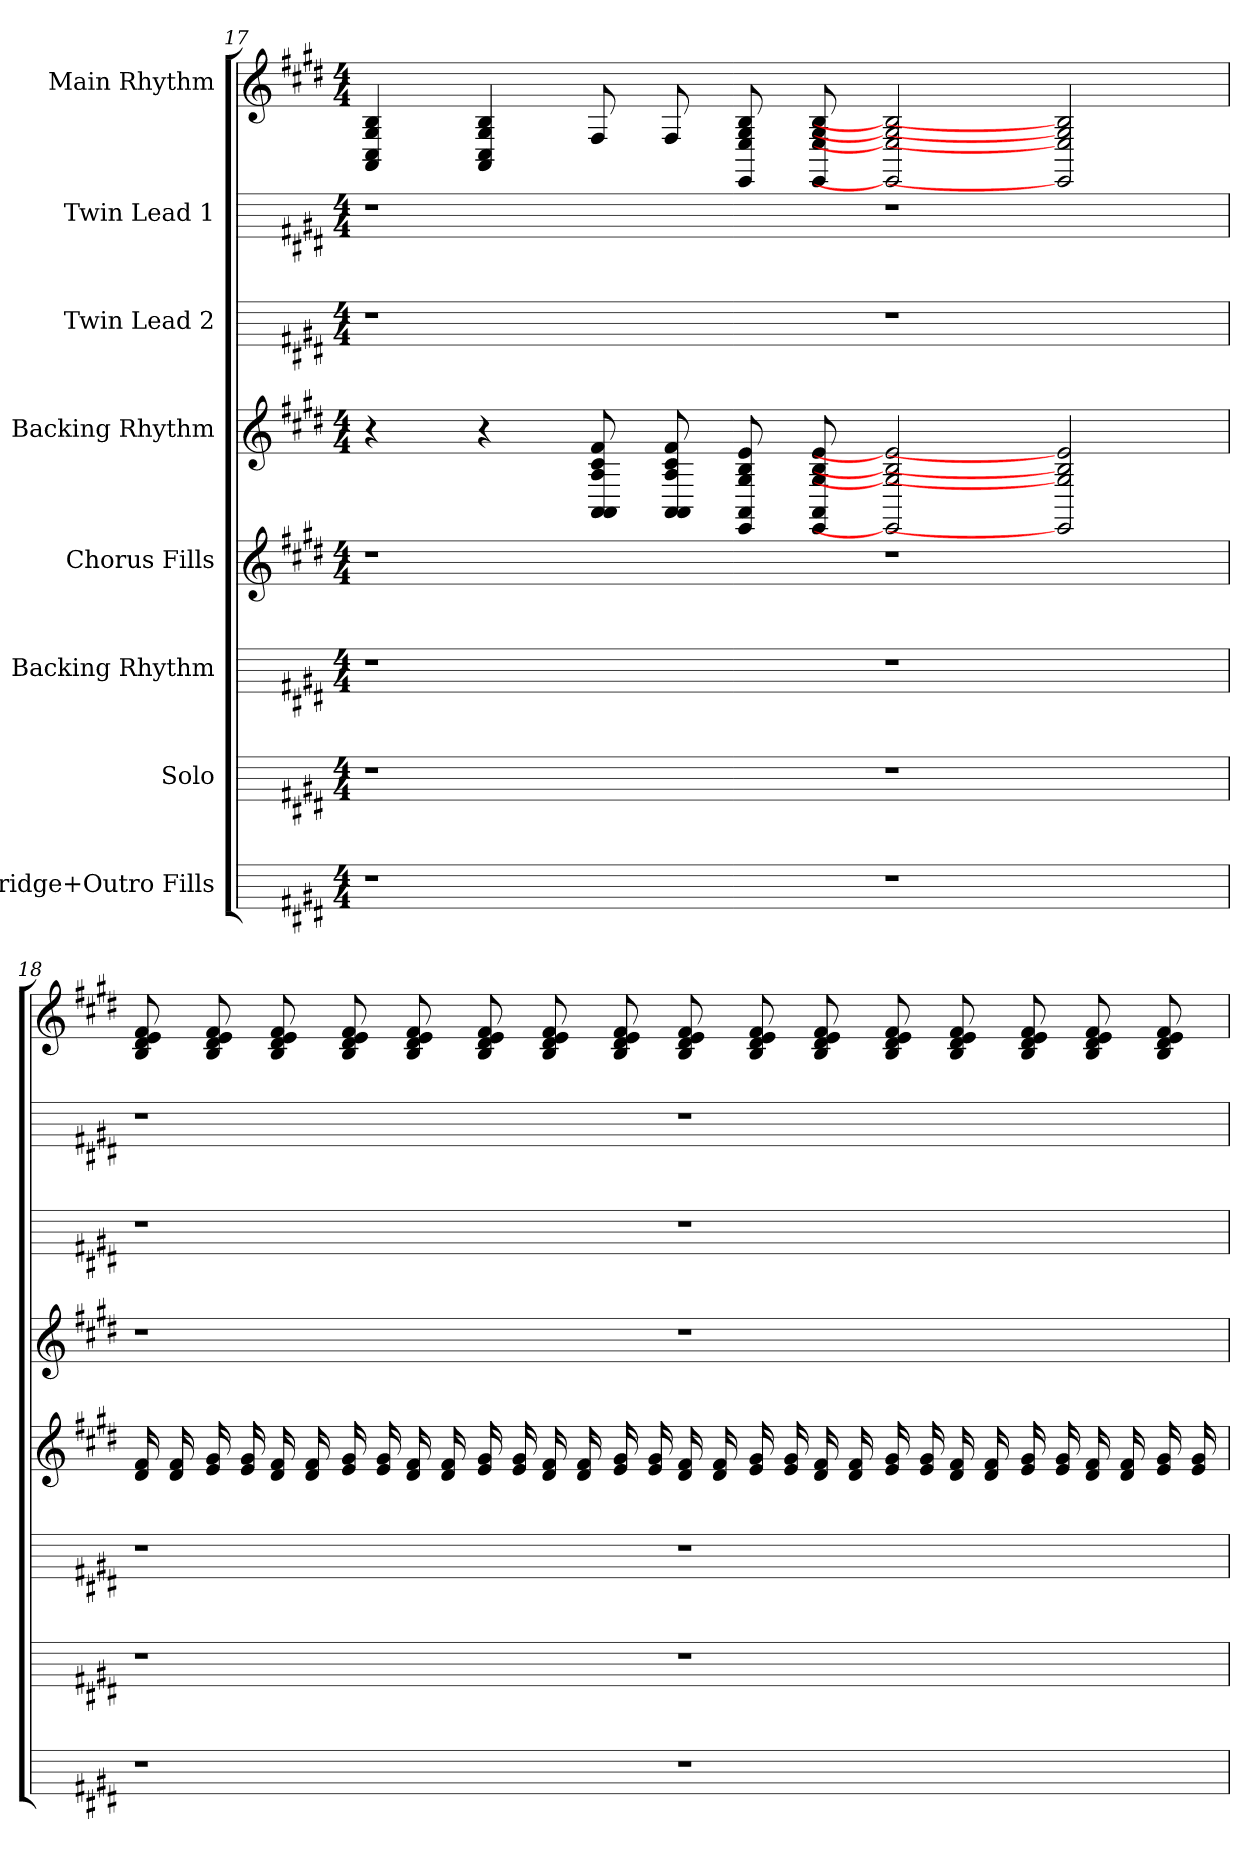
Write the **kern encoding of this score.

**kern	**kern	**kern	**kern	**kern	**kern	**kern	**kern
*part8	*part7	*part6	*part5	*part4	*part3	*part2	*part1
*staff8	*staff7	*staff6	*staff5	*staff4	*staff3	*staff2	*staff1
*I"Bridge+Outro Fills	*I"Solo	*I"Backing Rhythm	*I"Chorus Fills	*I"Backing Rhythm	*I"Twin Lead 2	*I"Twin Lead 1	*I"Main Rhythm
*	*	*	*	*	*	*	*
*k[f#c#g#d#]	*k[f#c#g#d#]	*k[f#c#g#d#]	*k[f#c#g#d#]	*k[f#c#g#d#]	*k[f#c#g#d#]	*k[f#c#g#d#]	*k[f#c#g#d#]
*M4/4	*M4/4	*M4/4	*M4/4	*M4/4	*M4/4	*M4/4	*M4/4
=17	=17	=17	=17	=17	=17	=17	=17
1r	1r	1r	1r	4r	1r	1r	4B 4G# 4C# 4AA
.	.	.	.	4r	.	.	4B 4G# 4C# 4AA
.	.	.	.	8f# 8c# 8A 8AA 8AA	.	.	8F#
.	.	.	.	8f# 8c# 8A 8AA 8AA	.	.	8F#
.	.	.	.	8e 8B 8G# 8AA 8EE	.	.	8B 8G# 8E 8EE
.	.	.	.	8e 8B 8G# 8AA 8EE	.	.	8B 8G# 8E 8EE
1r	1r	1r	1r	2e] 2B] 2G#] 2EE]	1r	1r	2B] 2G#] 2E] 2EE]
.	.	.	.	2e] 2B] 2G#] 2EE]	.	.	2B] 2G#] 2E] 2EE]
=18	=18	=18	=18	=18	=18	=18	=18
1r	1r	1r	16f# 16d#	1r	1r	1r	8e 8f# 8d# 8B
.	.	.	16f# 16d#	.	.	.	.
.	.	.	16g# 16e	.	.	.	8e 8f# 8d# 8B
.	.	.	16g# 16e	.	.	.	.
.	.	.	16f# 16d#	.	.	.	8e 8f# 8d# 8B
.	.	.	16f# 16d#	.	.	.	.
.	.	.	16g# 16e	.	.	.	8e 8f# 8d# 8B
.	.	.	16g# 16e	.	.	.	.
.	.	.	16f# 16d#	.	.	.	8e 8f# 8d# 8B
.	.	.	16f# 16d#	.	.	.	.
.	.	.	16g# 16e	.	.	.	8e 8f# 8d# 8B
.	.	.	16g# 16e	.	.	.	.
.	.	.	16f# 16d#	.	.	.	8e 8f# 8d# 8B
.	.	.	16f# 16d#	.	.	.	.
.	.	.	16g# 16e	.	.	.	8e 8f# 8d# 8B
.	.	.	16g# 16e	.	.	.	.
1r	1r	1r	16f# 16d#	1r	1r	1r	8e 8f# 8d# 8B
.	.	.	16f# 16d#	.	.	.	.
.	.	.	16g# 16e	.	.	.	8e 8f# 8d# 8B
.	.	.	16g# 16e	.	.	.	.
.	.	.	16f# 16d#	.	.	.	8e 8f# 8d# 8B
.	.	.	16f# 16d#	.	.	.	.
.	.	.	16g# 16e	.	.	.	8e 8f# 8d# 8B
.	.	.	16g# 16e	.	.	.	.
.	.	.	16f# 16d#	.	.	.	8e 8f# 8d# 8B
.	.	.	16f# 16d#	.	.	.	.
.	.	.	16g# 16e	.	.	.	8e 8f# 8d# 8B
.	.	.	16g# 16e	.	.	.	.
.	.	.	16f# 16d#	.	.	.	8e 8f# 8d# 8B
.	.	.	16f# 16d#	.	.	.	.
.	.	.	16g# 16e	.	.	.	8e 8f# 8d# 8B
.	.	.	16g# 16e	.	.	.	.
=	=	=	=	=	=	=	=
*-	*-	*-	*-	*-	*-	*-	*-
